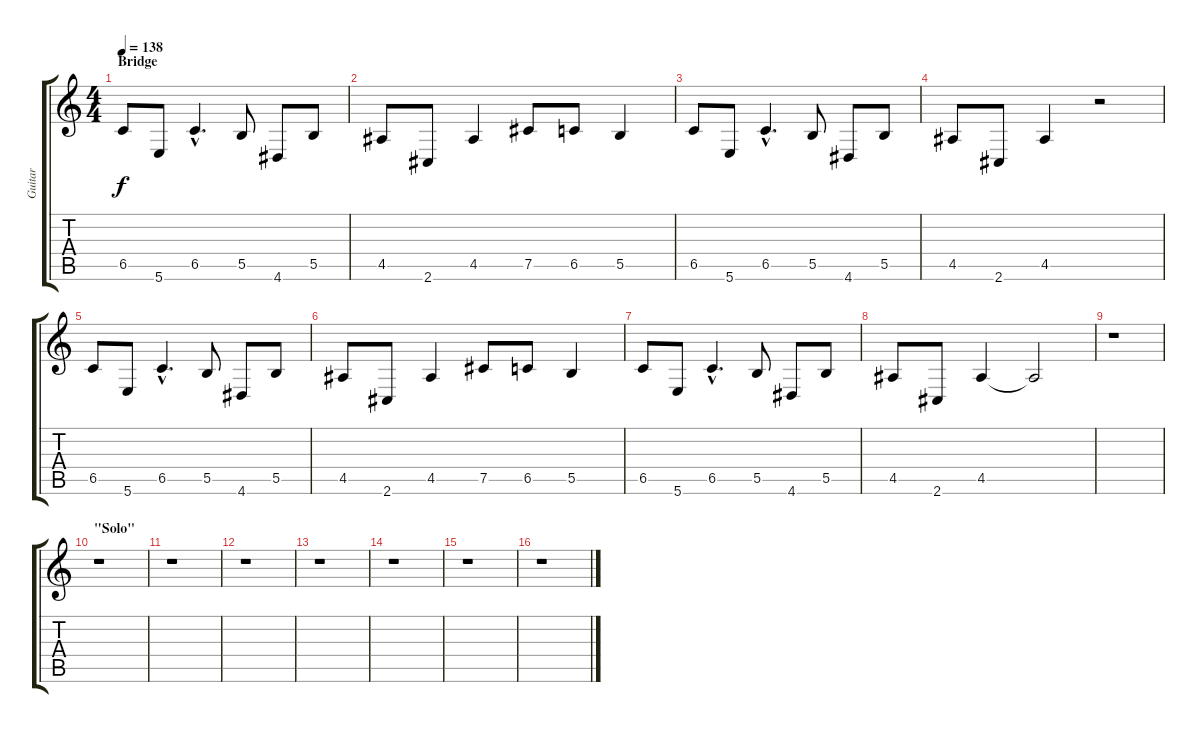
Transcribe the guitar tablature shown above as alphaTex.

\track ("Guitar" "Guitar") {instrument overdrivenguitar}
\staff {score tabs}
\tuning (Db4 Ab3 E3 B2 Gb2 B1) {hide}
\ts (4 4)
\section ("" "Bridge")
\tempo 138
\clef g2
\ks c
6.5.8{dy f} 5.6.8 6.5{hac}.4{d} 5.5.8 4.6.8 5.5.8 |
4.5.8 2.6.8 4.5.4 7.5.8 6.5.8 5.5.4 |
6.5.8 5.6.8 6.5{hac}.4{d} 5.5.8 4.6.8 5.5.8 |
4.5.8 2.6.8 4.5.4 r.2 |
6.5.8 5.6.8 6.5{hac}.4{d} 5.5.8 4.6.8 5.5.8 |
4.5.8 2.6.8 4.5.4 7.5.8 6.5.8 5.5.4 |
6.5.8 5.6.8 6.5{hac}.4{d} 5.5.8 4.6.8 5.5.8 |
4.5.8 2.6.8 4.5.4 4.5{t}.2 |
r.1 |
\section ("" "\"Solo\"")
r.1 |
r.1 |
r.1 |
r.1 |
r.1 |
r.1 |
r.1
